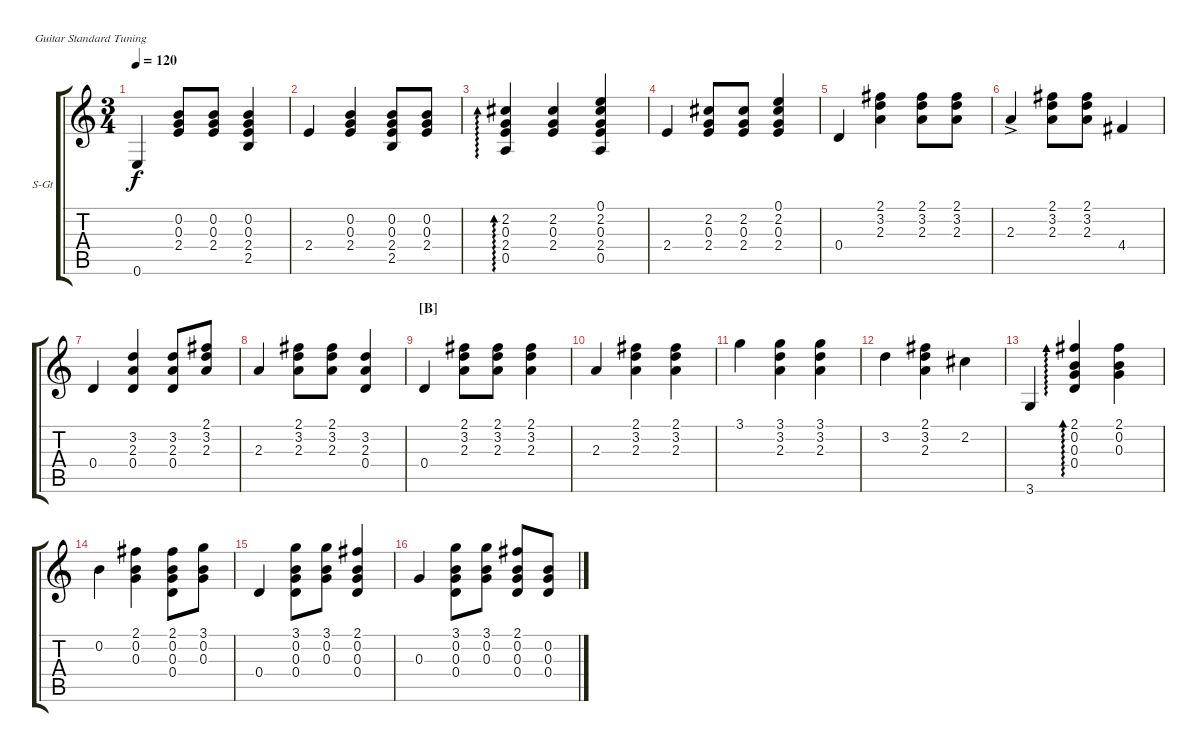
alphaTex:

\defaultSystemsLayout 4
\bracketExtendMode groupsimilarinstruments
\firstSystemTrackNameOrientation horizontal
\otherSystemsTrackNameOrientation horizontal
\track ("Steel Guitar" "S-Gt") {instrument acousticguitarsteel}
\staff {score tabs}
\tuning (E4 B3 G3 D3 A2 E2)
\ts (3 4)
\tempo 120
\clef g2
\ks c
0.6.4{dy f} (0.2 0.3 2.4).8 (2.4 0.3 0.2).8 (2.5 2.4 0.3 0.2).4 |
2.4.4 (2.4 0.3 0.2).4 (2.5 2.4 0.3 0.2).8 (0.2 0.3 2.4).8 |
(0.5 2.4 0.3 2.2).4{ad 0} (2.4 0.3 2.2).4 (0.5 2.4 0.3 2.2 0.1).4 |
2.4.4 (2.4 0.3 2.2).8 (2.2 0.3 2.4).8 (2.4 0.3 2.2 0.1).4 |
\section ("" "")
0.4.4 (2.3 3.2 2.1).4 (2.3 3.2 2.1).8 (2.1 3.2 2.3).8 |
2.3{ac}.4 (2.1 3.2 2.3).8 (2.3 3.2 2.1).8 4.4.4 |
0.4.4 (2.3 3.2 0.4).4 (2.3 3.2 0.4).8 (2.1 3.2 2.3).8 |
2.3.4 (2.3 3.2 2.1).8 (2.1 3.2 2.3).8 (0.4 2.3 3.2).4 |
\section ("B" "")
0.4.4 (2.1 3.2 2.3).8 (2.1 3.2 2.3).8 (2.1 3.2 2.3).4 |
2.3.4 (2.3 3.2 2.1).4 (2.1 3.2 2.3).4 |
3.1.4 (3.1 3.2 2.3).4 (3.1 3.2 2.3).4 |
3.2.4 (2.3 3.2 2.1).4 2.2.4 |
3.6.4 (0.2 0.3 0.4 2.1).4{ad 0} (0.3 0.2 2.1).4 |
0.2.4 (2.1 0.2 0.3).4 (0.3 0.2 0.4 2.1).8 (0.3 0.2 3.1).8 |
0.4.4 (3.1 0.2 0.3 0.4).8 (0.3 0.2 3.1).8 (2.1 0.2 0.3 0.4).4 |
0.3.4 (3.1 0.2 0.3 0.4).8 (0.3 0.2 3.1).8 (0.3 0.2 2.1 0.4).8 (0.2 0.3 0.4).8
